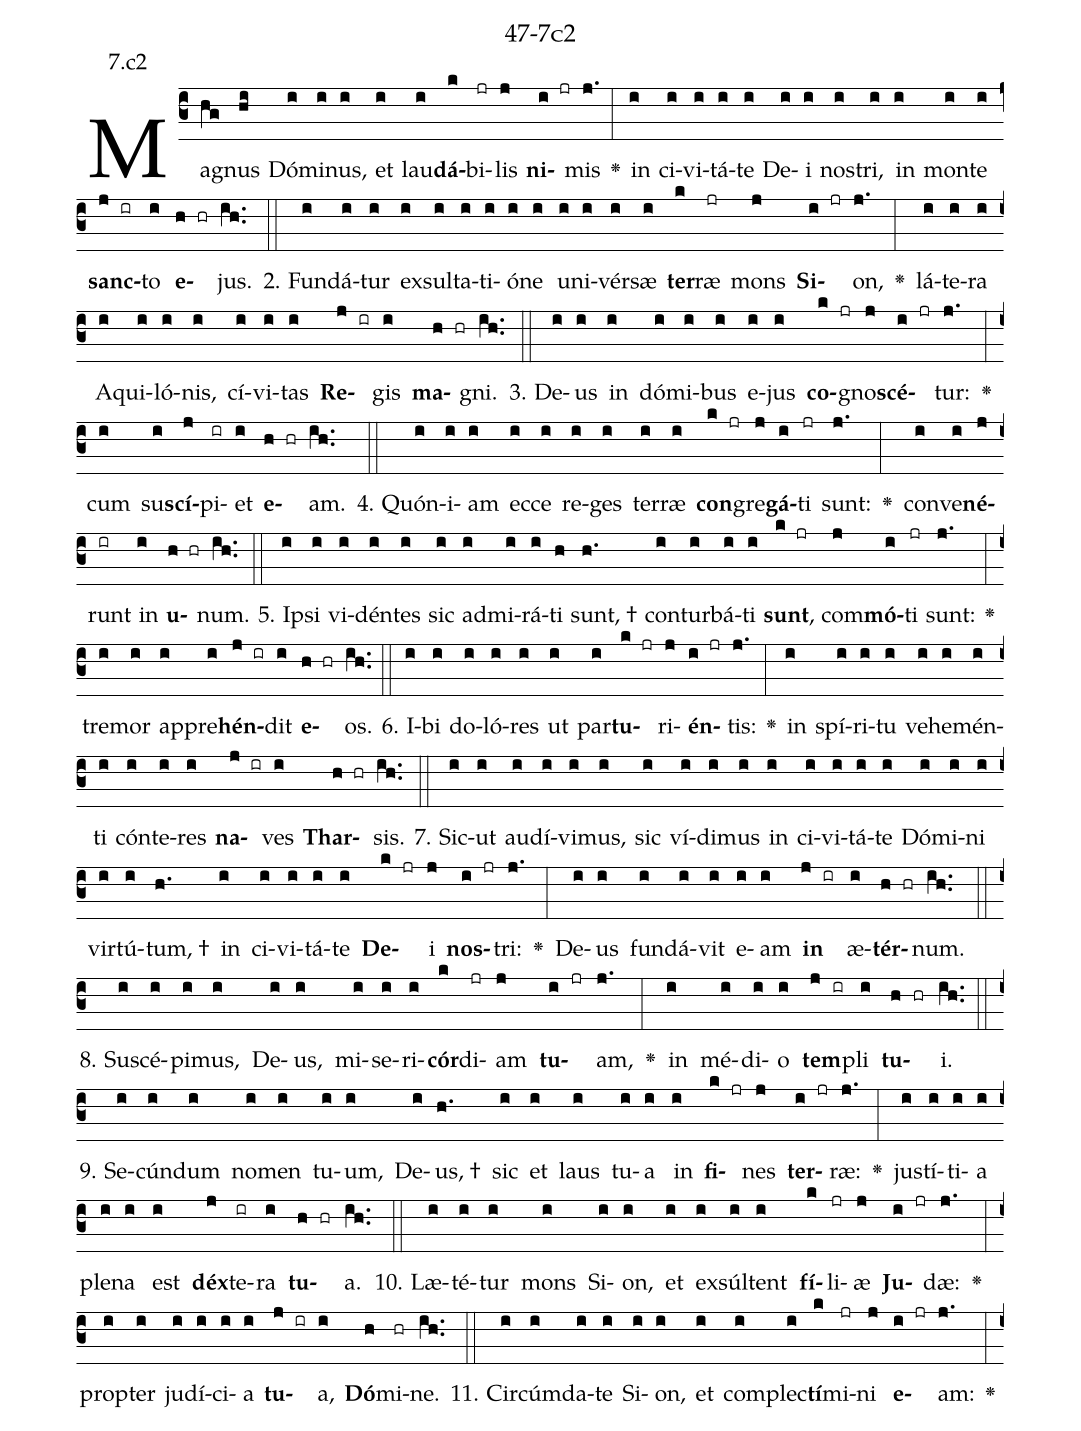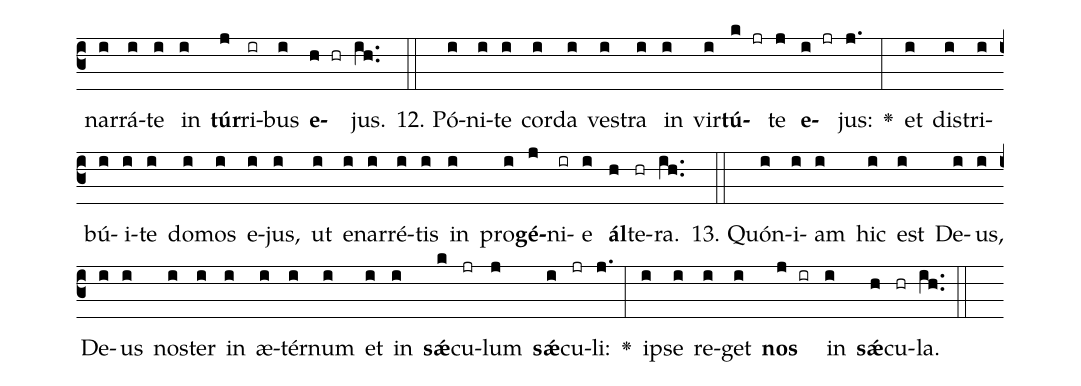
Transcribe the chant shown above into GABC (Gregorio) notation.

name: 47-7c2;
annotation: 7.c2;
%%
(c3)Ma(hg)gnus(hi) Dó(i)mi(i)nus,(i) et(i) lau(i)<b>dá</b>(k)bi(jr)lis(j) <b>ni</b>(i jr)mis(j.) <v>\greheightstar</v>(:) in(i) ci(i)vi(i)tá(i)te(i) De(i)i(i) nos(i)tri,(i) in(i) mon(i)te(i) <b>sanc</b>(j ir)to(i) <b>e</b>(h hr)jus.(ih..) (::)
2. Fun(i)dá(i)tur(i) ex(i)sul(i)ta(i)ti(i)ó(i)ne(i) u(i)ni(i)vér(i)sæ(i) <b>ter</b>(k)ræ(jr) mons(j) <b>Si</b>(i jr)on,(j.) <v>\greheightstar</v>(:) lá(i)te(i)ra(i) A(i)qui(i)ló(i)nis,(i) cí(i)vi(i)tas(i) <b>Re</b>(j ir)gis(i) <b>ma</b>(h hr)gni.(ih..) (::)
3. De(i)us(i) in(i) dó(i)mi(i)bus(i) e(i)jus(i) <b>co</b>(k jr)gno(j)<b>scé</b>(i jr)tur:(j.) <v>\greheightstar</v>(:) cum(i) su(i)<b>scí</b>(j)pi(ir)et(i) <b>e</b>(h hr)am.(ih..) (::)
4. Quón(i)i(i)am(i) ec(i)ce(i) re(i)ges(i) ter(i)ræ(i) <b>con</b>(k jr)gre(j)<b>gá</b>(i)ti(jr) sunt:(j.) <v>\greheightstar</v>(:) con(i)ve(i)<b>né</b>(j)runt(ir) in(i) <b>u</b>(h hr)num.(ih..) (::)
5. Ip(i)si(i) vi(i)dén(i)tes(i) sic(i) ad(i)mi(i)rá(i)ti(h) sunt, †(h.) con(i)tur(i)bá(i)ti(i) <b>sunt</b>,(k jr) com(j)<b>mó</b>(i)ti(jr) sunt:(j.) <v>\greheightstar</v>(:) tre(i)mor(i) ap(i)pre(i)<b>hén</b>(j ir)dit(i) <b>e</b>(h hr)os.(ih..) (::)
6. I(i)bi(i) do(i)ló(i)res(i) ut(i) par(i)<b>tu</b>(k jr)ri(j)<b>én</b>(i jr)tis:(j.) <v>\greheightstar</v>(:) in(i) spí(i)ri(i)tu(i) ve(i)he(i)mén(i)ti(i) cón(i)te(i)res(i) <b>na</b>(j ir)ves(i) <b>Thar</b>(h hr)sis.(ih..) (::)
7. Sic(i)ut(i) au(i)dí(i)vi(i)mus,(i) sic(i) ví(i)di(i)mus(i) in(i) ci(i)vi(i)tá(i)te(i) Dó(i)mi(i)ni(i) vir(i)tú(i)tum, †(h.) in(i) ci(i)vi(i)tá(i)te(i) <b>De</b>(k jr)i(j) <b>nos</b>(i jr)tri:(j.) <v>\greheightstar</v>(:) De(i)us(i) fun(i)dá(i)vit(i) e(i)am(i) <b>in</b>(j ir) æ(i)<b>tér</b>(h hr)num.(ih..) (::)
8. Su(i)scé(i)pi(i)mus,(i) De(i)us,(i) mi(i)se(i)ri(i)<b>cór</b>(k)di(jr)am(j) <b>tu</b>(i jr)am,(j.) <v>\greheightstar</v>(:) in(i) mé(i)di(i)o(i) <b>tem</b>(j ir)pli(i) <b>tu</b>(h hr)i.(ih..) (::)
9. Se(i)cún(i)dum(i) no(i)men(i) tu(i)um,(i) De(i)us, †(h.) sic(i) et(i) laus(i) tu(i)a(i) in(i) <b>fi</b>(k jr)nes(j) <b>ter</b>(i jr)ræ:(j.) <v>\greheightstar</v>(:) jus(i)tí(i)ti(i)a(i) ple(i)na(i) est(i) <b>déx</b>(j)te(ir)ra(i) <b>tu</b>(h hr)a.(ih..) (::)
10. Læ(i)té(i)tur(i) mons(i) Si(i)on,(i) et(i) ex(i)súl(i)tent(i) <b>fí</b>(k)li(jr)æ(j) <b>Ju</b>(i jr)dæ:(j.) <v>\greheightstar</v>(:) prop(i)ter(i) ju(i)dí(i)ci(i)a(i) <b>tu</b>(j ir)a,(i) <b>Dó</b>(h)mi(hr)ne.(ih..) (::)
11. Cir(i)cúm(i)da(i)te(i) Si(i)on,(i) et(i) com(i)plec(i)<b>tí</b>(k)mi(jr)ni(j) <b>e</b>(i jr)am:(j.) <v>\greheightstar</v>(:) nar(i)rá(i)te(i) in(i) <b>túr</b>(j)ri(ir)bus(i) <b>e</b>(h hr)jus.(ih..) (::)
12. Pó(i)ni(i)te(i) cor(i)da(i) ves(i)tra(i) in(i) vir(i)<b>tú</b>(k jr)te(j) <b>e</b>(i jr)jus:(j.) <v>\greheightstar</v>(:) et(i) dis(i)tri(i)bú(i)i(i)te(i) do(i)mos(i) e(i)jus,(i) ut(i) e(i)nar(i)ré(i)tis(i) in(i) pro(i)<b>gé</b>(j)ni(ir)e(i) <b>ál</b>(h)te(hr)ra.(ih..) (::)
13. Quón(i)i(i)am(i) hic(i) est(i) De(i)us,(i) De(i)us(i) nos(i)ter(i) in(i) æ(i)tér(i)num(i) et(i) in(i) <b>sǽ</b>(k)cu(jr)lum(j) <b>sǽ</b>(i)cu(jr)li:(j.) <v>\greheightstar</v>(:) ip(i)se(i) re(i)get(i) <b>nos</b>(j ir) in(i) <b>sǽ</b>(h)cu(hr)la.(ih..) (::)
